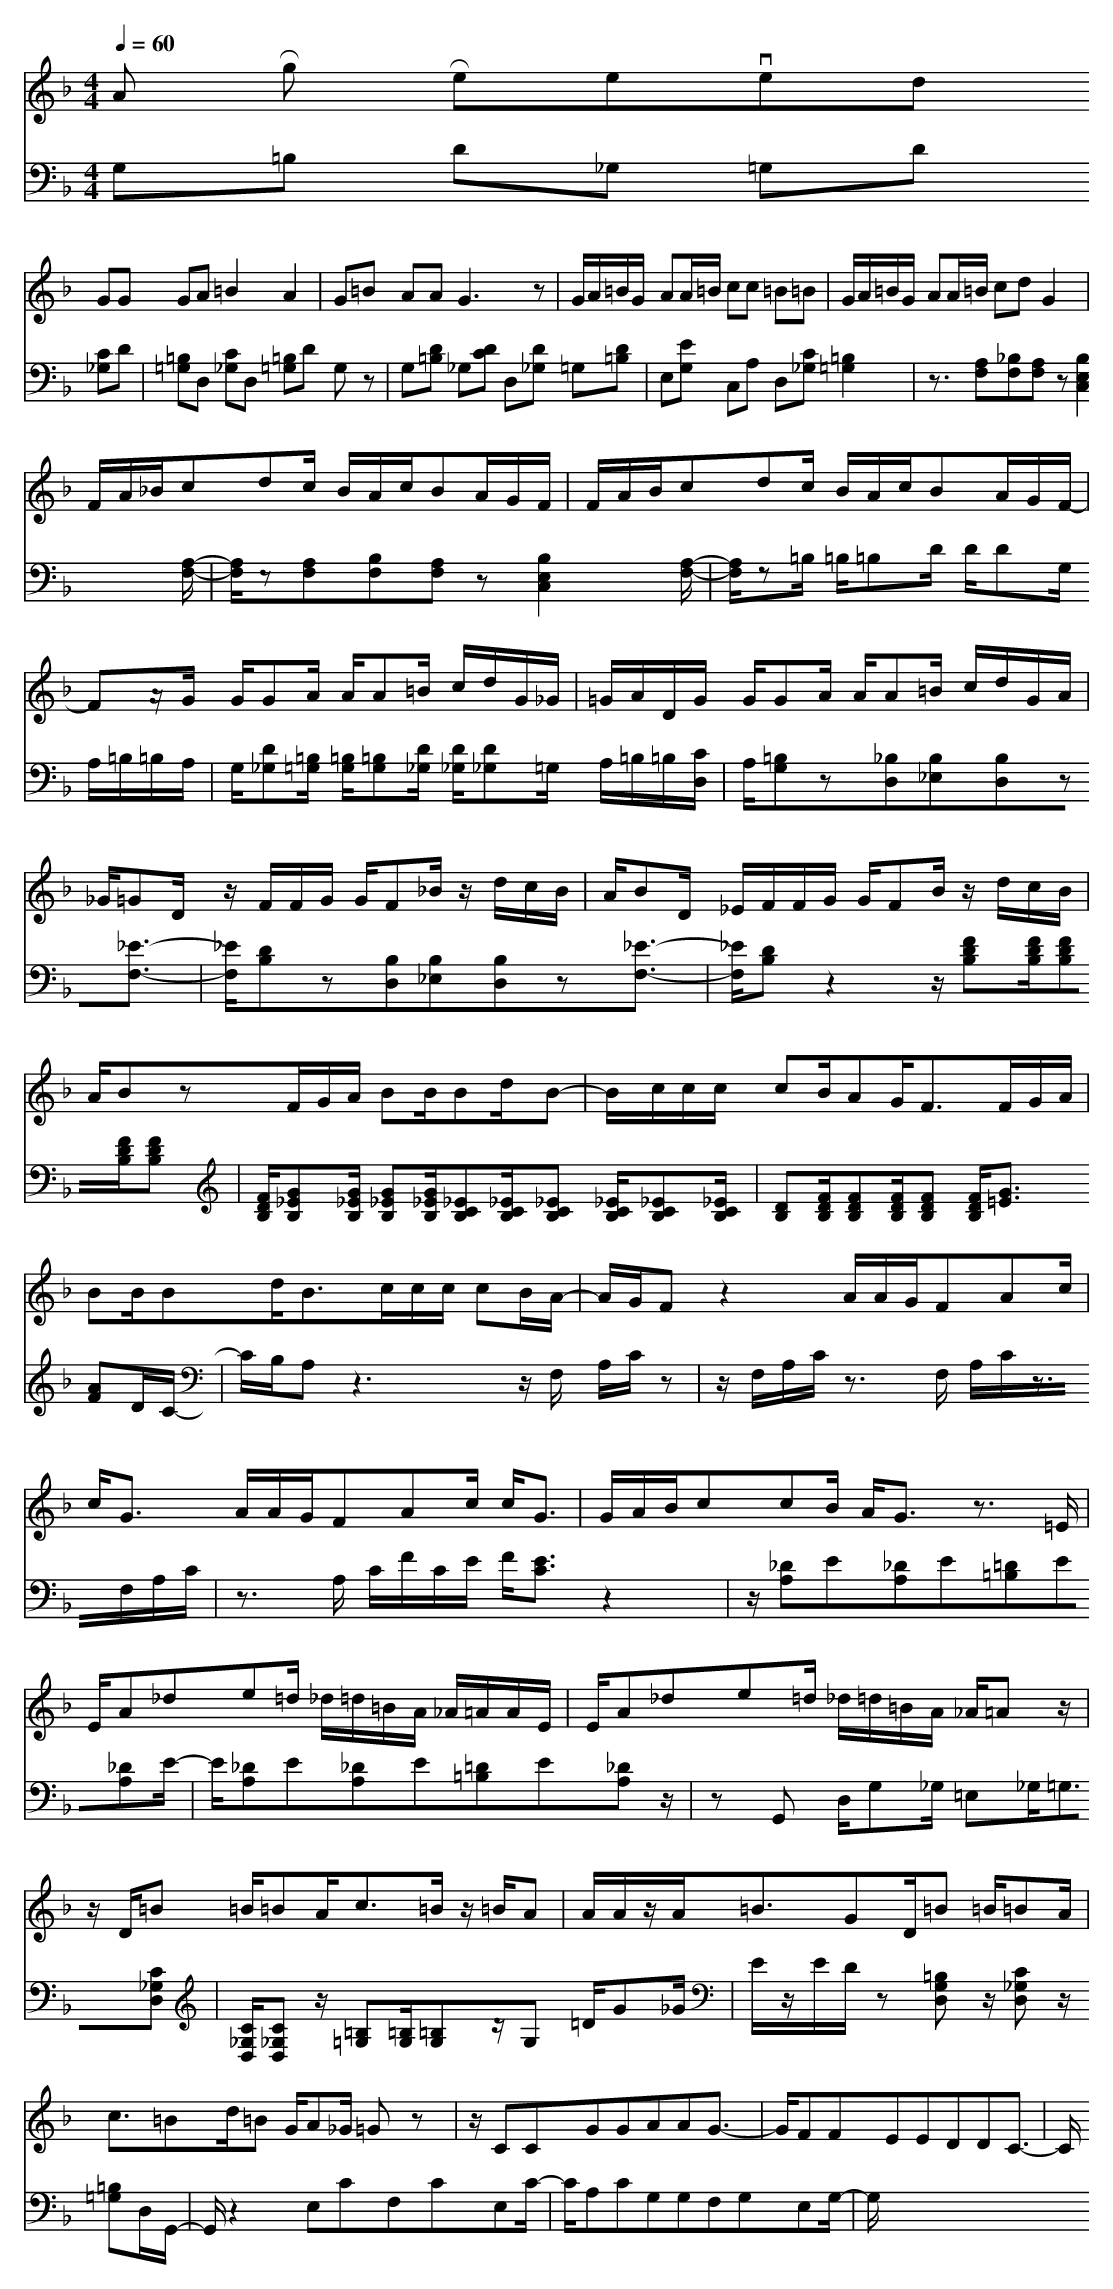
X:1
T:
M: 4/4
L: 1/8
Q:1/4=60
K:F % 1 flats
All Rights Reserved
V:1
GG GA =B2 A2|G=B AA G3z|G/2A/2=B/2G/2 AA/2=B/2 cc =B=B|G/2A/2=B/2G/2 AA/2=B/2 cd G2|
F/2A/2_B/2cdc/2 B/2A/2c/2BA/2G/2F/2|F/2A/2B/2cdc/2 B/2A/2c/2BA/2G/2F/2-|Fz/2G/2 G/2GA/2 A/2A=B/2 c/2d/2G/2_G/2|=G/2A/2D/2G/2 G/2GA/2 A/2A=B/2 c/2d/2G/2A/2|
_G/2=GD/2 z/2F/2F/2G/2 G/2F_B/2 z/2d/2c/2B/2|A/2BD/2 _E/2F/2F/2G/2 G/2FB/2 z/2d/2c/2B/2|A/2BzF/2G/2A/2 BB/2Bd/2B-|B/2c/2c/2c/2 cB/2AG<FF/2G/2A/2|
BB/2Bd<Bc/2c/2c/2 cB/2A/2-|A/2G/2F z2 A/2A/2G/2FAc/2|c<G A/2A/2G/2FAc/2 c<G|G/2A/2B/2ccB/2 A/2G3/2 z3/2=E/2|
E/2A_de=d/2 _d/2=d/2=B/2A/2 _A/2=A/2A/2E/2|E/2A_de=d/2 _d/2=d/2=B/2A/2 _A/2=Az/2|z/2D/2=B =B/2=BA<c=B/2 z/2=B/2A|A/2A/2z/2A<=BGD/2=B =B/2=BA/2|
c3/2=Bd/2=B G/2A_G/2 =Gz|z/2CCGGAAG3/2-|G/2FFEEDDC3/2-|C/2
V:2
G,=B, D_G, =G,D [C_G,]D|[=B,=G,]D, [C_G,]D, [=B,=G,]D G,z|G,[D=B,] _G,[DC] D,[D_G,] =G,[D=B,]|E,[EG,] C,A, D,[C_G,] [=B,2=G,2]|
z3/2[A,F,][_B,F,][A,F,]z[B,2E,2C,2][A,/2-F,/2-]|[A,/2F,/2]z[A,F,][B,F,][A,F,]z[B,2E,2C,2][A,/2-F,/2-]|[A,/2F,/2]z=B,/2 =B,/2=B,D/2 D/2DG,/2 A,/2=B,/2=B,/2A,/2|G,/2[D_G,][=B,/2=G,/2] [=B,/2G,/2][=B,G,][D/2_G,/2] [D/2_G,/2][D_G,]=G,/2 A,/2=B,/2=B,/2[C/2D,/2]|
A,/2[=B,G,]z[_B,D,][B,_E,][B,D,]z[_E3/2-F,3/2-]|[_E/2F,/2][DB,]z[B,D,][B,_E,][B,D,]z[_E3/2-F,3/2-]|[_E/2F,/2][DB,]z2z/2 [FDB,][F/2D/2B,/2][FDB,][F/2D/2B,/2][FDB,]|[F/2D/2B,/2][G_EB,][G/2_E/2B,/2] [G_EB,][G/2_E/2B,/2][_ECB,][_E/2C/2B,/2][_ECB,] [_E/2C/2B,/2][_ECB,][_E/2C/2B,/2]|
[DB,][F/2D/2B,/2][FDB,][F/2D/2B,/2][FDB,] [F/2D/2B,/2][G3/2=E3/2] [AF]D/2C/2-|C/2B,/2A, z3z/2F,/2 A,/2C/2z|z/2F,/2A,/2C/2 z3/2F,/2 A,/2C/2z3/2F,/2A,/2C/2|z3/2A,/2 C/2F/2C/2E/2 F/2[E3/2C3/2] z2|
z/2[_DA,]E[_DA,]E[=D=B,]E[_DA,]E/2-|E/2[_DA,]E[_DA,]E[=D=B,]E[_DA,]z/2|zG,, D,/2G,_G,/2 =E,_G,<=G,[C_G,D,]|[C/2_G,/2D,/2][C_G,D,]z/2 [=B,=G,][=B,/2G,/2][=B,G,]z/2G, =D/2G_G/2|
E/2z/2E/2D/2 z[=B,G,D,] z/2[C_G,D,]z/2 [=B,=G,]D,/2G,,/2-|G,,/2z2E,CF,CE,C/2-|C/2A,CG,G,F,G,E,G,/2-|G,/2
